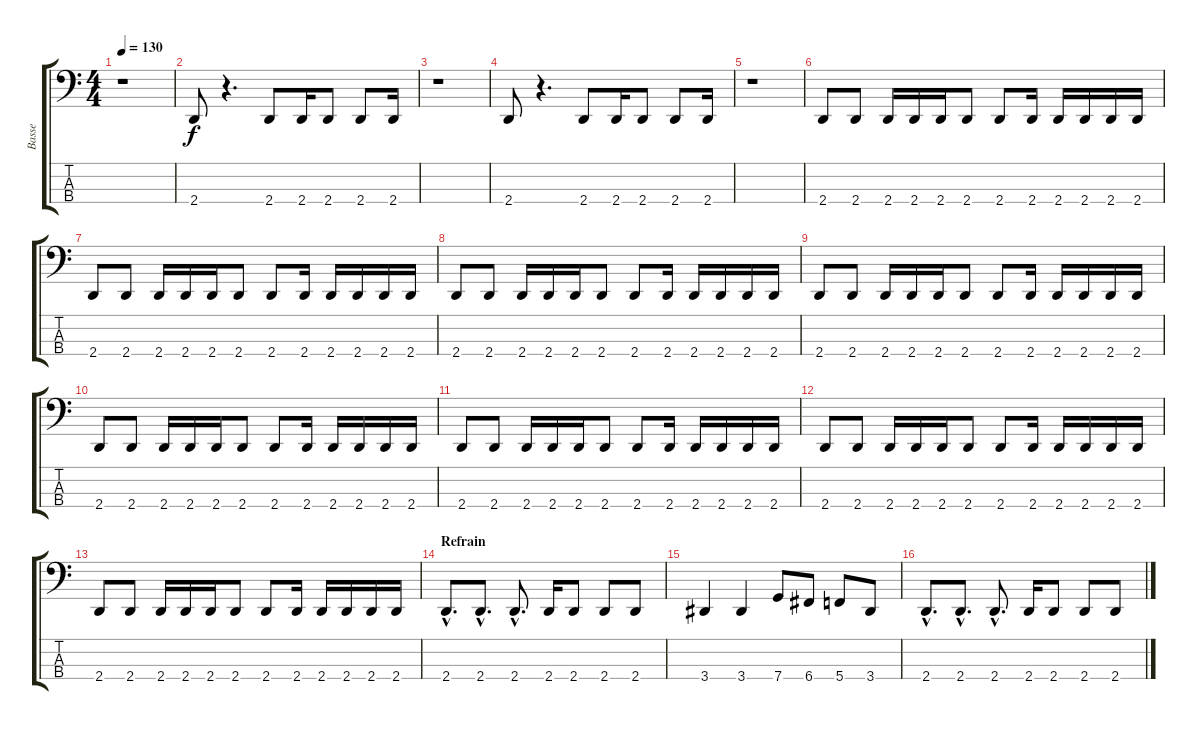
\track ("Basse" "Basse") {instrument electricbassfinger}
\staff {score tabs}
\tuning (F2 C2 G1 C1) {hide}
\ts (4 4)
\tempo 130
\clef f4
\ks c
r.1{dy f} |
2.4.8 r.4{d} 2.4.8 2.4.16 2.4.8 2.4.8 2.4.16 |
r.1 |
2.4.8 r.4{d} 2.4.8 2.4.16 2.4.8 2.4.8 2.4.16 |
r.1 |
2.4.8 2.4.8 2.4.16 2.4.16 2.4.16 2.4.8 2.4.8 2.4.16 2.4.16 2.4.16 2.4.16 2.4.16 |
2.4.8 2.4.8 2.4.16 2.4.16 2.4.16 2.4.8 2.4.8 2.4.16 2.4.16 2.4.16 2.4.16 2.4.16 |
2.4.8 2.4.8 2.4.16 2.4.16 2.4.16 2.4.8 2.4.8 2.4.16 2.4.16 2.4.16 2.4.16 2.4.16 |
2.4.8 2.4.8 2.4.16 2.4.16 2.4.16 2.4.8 2.4.8 2.4.16 2.4.16 2.4.16 2.4.16 2.4.16 |
2.4.8 2.4.8 2.4.16 2.4.16 2.4.16 2.4.8 2.4.8 2.4.16 2.4.16 2.4.16 2.4.16 2.4.16 |
2.4.8 2.4.8 2.4.16 2.4.16 2.4.16 2.4.8 2.4.8 2.4.16 2.4.16 2.4.16 2.4.16 2.4.16 |
2.4.8 2.4.8 2.4.16 2.4.16 2.4.16 2.4.8 2.4.8 2.4.16 2.4.16 2.4.16 2.4.16 2.4.16 |
2.4.8 2.4.8 2.4.16 2.4.16 2.4.16 2.4.8 2.4.8 2.4.16 2.4.16 2.4.16 2.4.16 2.4.16 |
\section ("" "Refrain")
2.4{hac}.8{d} 2.4{hac}.8{d} 2.4{hac}.8{d} 2.4.16 2.4.8 2.4.8 2.4.8 |
3.4.4 3.4.4 7.4.8 6.4.8 5.4.8 3.4.8 |
2.4{hac}.8{d} 2.4{hac}.8{d} 2.4{hac}.8{d} 2.4.16 2.4.8 2.4.8 2.4.8
